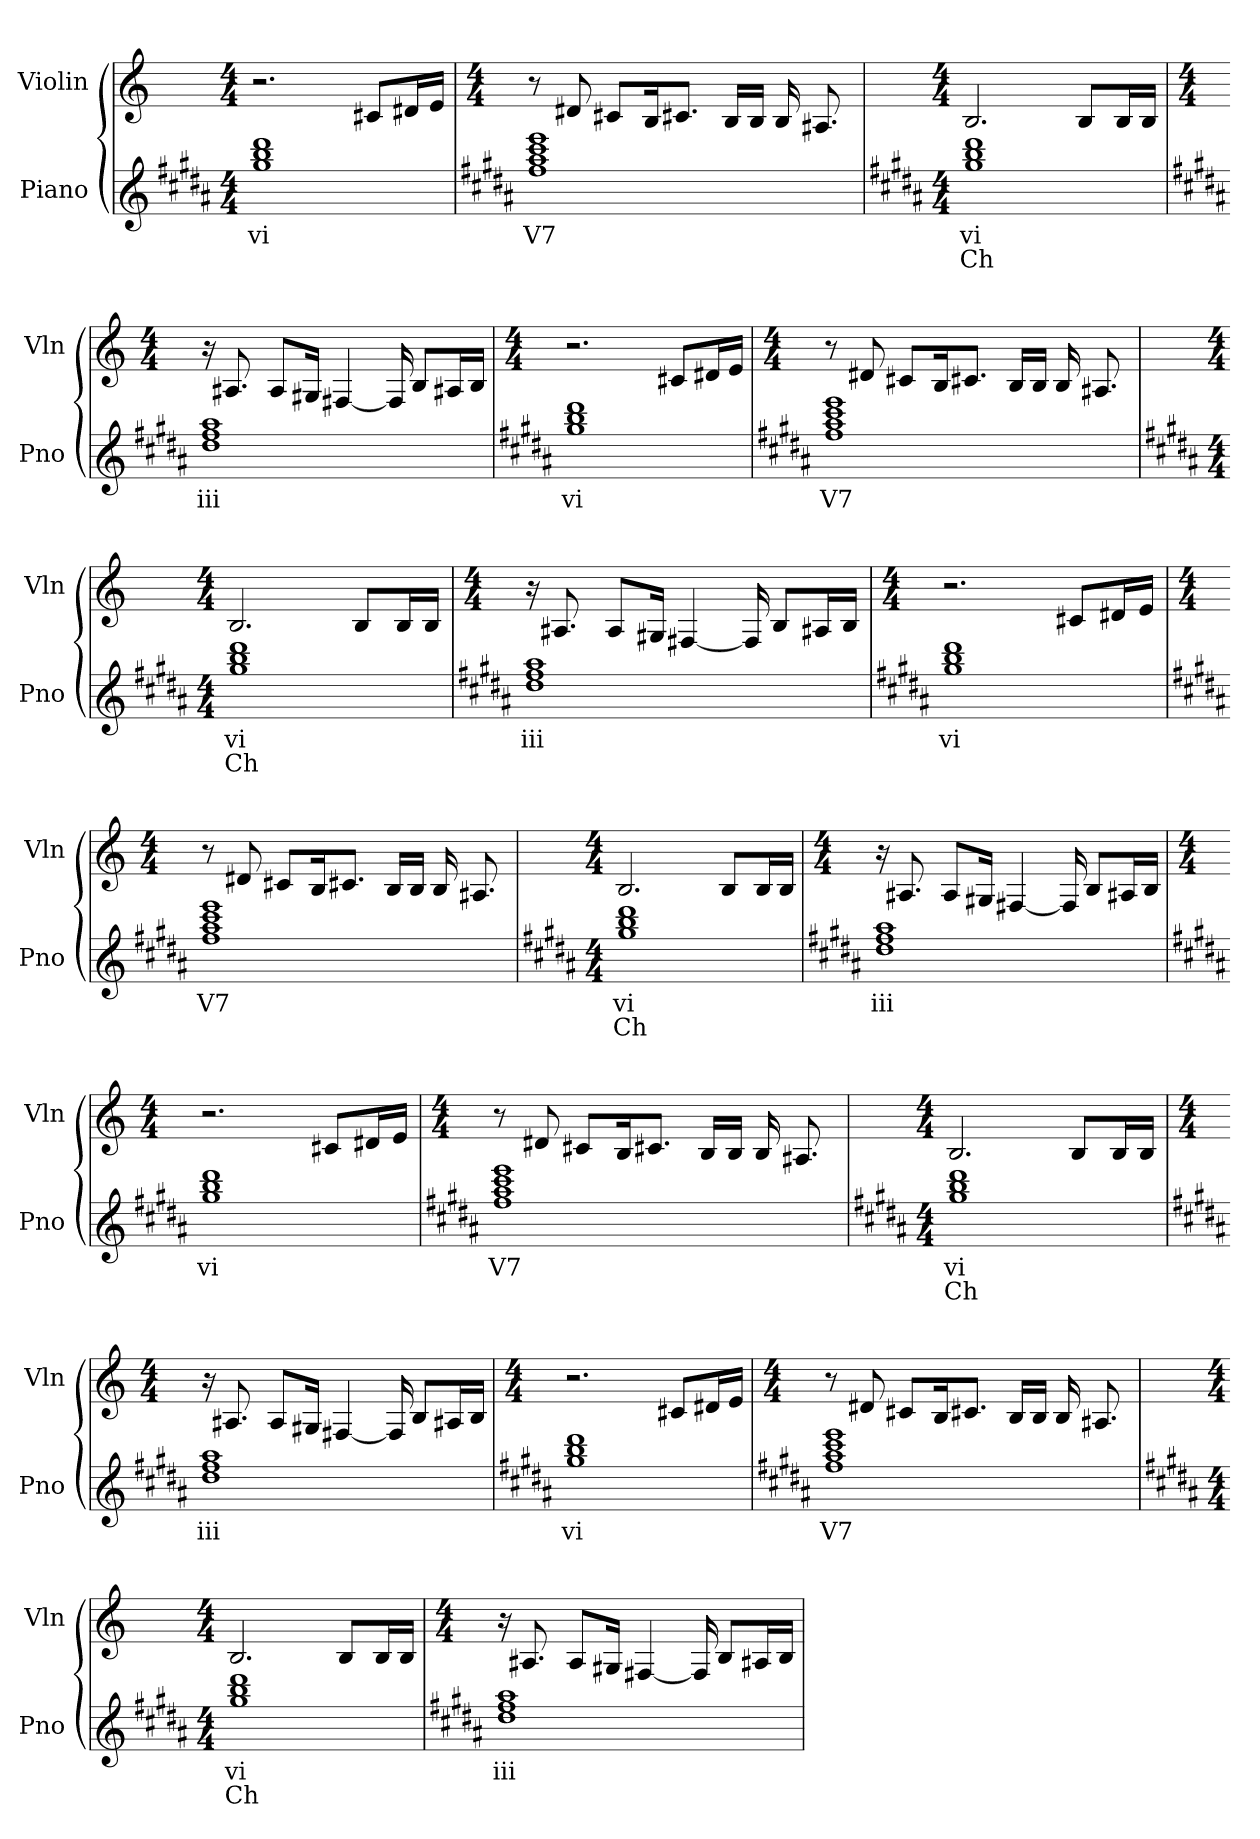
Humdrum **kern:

**kern	**text	**text	**kern
*part2	*part2	*part2	*part1
*staff2	*staff2	*staff2	*staff1
*I"Piano	*	*	*I"Violin
*I'Pno	*	*	*I'Vln
*k[f#c#g#d#a#]	*	*	*
*B:	*	*	*
*M4/4	*	*	*M4/4
=	=	=	=
1gg# 1bb 1ddd#	vi	.	2.r
.	.	.	8c#XL
.	.	.	16d#XL
.	.	.	16eJJ
=	=	=	=
*k[f#c#g#d#a#]	*	*	*
*B:	*	*	*
*	*	*	*M4/4
1ff# 1aa# 1ccc# 1eee	V7	.	8r
.	.	.	8d#X
.	.	.	8c#XL
.	.	.	16BK
.	.	.	8.c#XJ
.	.	.	16BLL
.	.	.	16BJJ
.	.	.	16BLL
.	.	.	8.A#XJ
=	=	=	=
*k[f#c#g#d#a#]	*	*	*
*B:	*	*	*
*M4/4	*	*	*M4/4
1gg# 1bb 1ddd#	vi	Ch	2.B
.	.	.	8BL
.	.	.	16BL
.	.	.	16BJJ
=	=	=	=
*k[f#c#g#d#a#]	*	*	*
*B:	*	*	*
*	*	*	*M4/4
1dd# 1ff# 1aa#	iii	.	16r
.	.	.	8.A#X
.	.	.	8A#L
.	.	.	16G#XJk
.	.	.	[4F#X
.	.	.	16F#]
.	.	.	8BL
.	.	.	16A#XL
.	.	.	16BJJ
=	=	=	=
*k[f#c#g#d#a#]	*	*	*
*B:	*	*	*
*	*	*	*M4/4
1gg# 1bb 1ddd#	vi	.	2.r
.	.	.	8c#XL
.	.	.	16d#XL
.	.	.	16eJJ
=	=	=	=
*k[f#c#g#d#a#]	*	*	*
*B:	*	*	*
*	*	*	*M4/4
1ff# 1aa# 1ccc# 1eee	V7	.	8r
.	.	.	8d#X
.	.	.	8c#XL
.	.	.	16BK
.	.	.	8.c#XJ
.	.	.	16BLL
.	.	.	16BJJ
.	.	.	16BLL
.	.	.	8.A#XJ
=	=	=	=
*k[f#c#g#d#a#]	*	*	*
*B:	*	*	*
*M4/4	*	*	*M4/4
1gg# 1bb 1ddd#	vi	Ch	2.B
.	.	.	8BL
.	.	.	16BL
.	.	.	16BJJ
=	=	=	=
*k[f#c#g#d#a#]	*	*	*
*B:	*	*	*
*	*	*	*M4/4
1dd# 1ff# 1aa#	iii	.	16r
.	.	.	8.A#X
.	.	.	8A#L
.	.	.	16G#XJk
.	.	.	[4F#X
.	.	.	16F#]
.	.	.	8BL
.	.	.	16A#XL
.	.	.	16BJJ
=	=	=	=
*k[f#c#g#d#a#]	*	*	*
*B:	*	*	*
*	*	*	*M4/4
1gg# 1bb 1ddd#	vi	.	2.r
.	.	.	8c#XL
.	.	.	16d#XL
.	.	.	16eJJ
=	=	=	=
*k[f#c#g#d#a#]	*	*	*
*B:	*	*	*
*	*	*	*M4/4
1ff# 1aa# 1ccc# 1eee	V7	.	8r
.	.	.	8d#X
.	.	.	8c#XL
.	.	.	16BK
.	.	.	8.c#XJ
.	.	.	16BLL
.	.	.	16BJJ
.	.	.	16BLL
.	.	.	8.A#XJ
=	=	=	=
*k[f#c#g#d#a#]	*	*	*
*B:	*	*	*
*M4/4	*	*	*M4/4
1gg# 1bb 1ddd#	vi	Ch	2.B
.	.	.	8BL
.	.	.	16BL
.	.	.	16BJJ
=	=	=	=
*k[f#c#g#d#a#]	*	*	*
*B:	*	*	*
*	*	*	*M4/4
1dd# 1ff# 1aa#	iii	.	16r
.	.	.	8.A#X
.	.	.	8A#L
.	.	.	16G#XJk
.	.	.	[4F#X
.	.	.	16F#]
.	.	.	8BL
.	.	.	16A#XL
.	.	.	16BJJ
=	=	=	=
*k[f#c#g#d#a#]	*	*	*
*B:	*	*	*
*	*	*	*M4/4
1gg# 1bb 1ddd#	vi	.	2.r
.	.	.	8c#XL
.	.	.	16d#XL
.	.	.	16eJJ
=	=	=	=
*k[f#c#g#d#a#]	*	*	*
*B:	*	*	*
*	*	*	*M4/4
1ff# 1aa# 1ccc# 1eee	V7	.	8r
.	.	.	8d#X
.	.	.	8c#XL
.	.	.	16BK
.	.	.	8.c#XJ
.	.	.	16BLL
.	.	.	16BJJ
.	.	.	16BLL
.	.	.	8.A#XJ
=	=	=	=
*k[f#c#g#d#a#]	*	*	*
*B:	*	*	*
*M4/4	*	*	*M4/4
1gg# 1bb 1ddd#	vi	Ch	2.B
.	.	.	8BL
.	.	.	16BL
.	.	.	16BJJ
=	=	=	=
*k[f#c#g#d#a#]	*	*	*
*B:	*	*	*
*	*	*	*M4/4
1dd# 1ff# 1aa#	iii	.	16r
.	.	.	8.A#X
.	.	.	8A#L
.	.	.	16G#XJk
.	.	.	[4F#X
.	.	.	16F#]
.	.	.	8BL
.	.	.	16A#XL
.	.	.	16BJJ
=	=	=	=
*k[f#c#g#d#a#]	*	*	*
*B:	*	*	*
*	*	*	*M4/4
1gg# 1bb 1ddd#	vi	.	2.r
.	.	.	8c#XL
.	.	.	16d#XL
.	.	.	16eJJ
=	=	=	=
*k[f#c#g#d#a#]	*	*	*
*B:	*	*	*
*	*	*	*M4/4
1ff# 1aa# 1ccc# 1eee	V7	.	8r
.	.	.	8d#X
.	.	.	8c#XL
.	.	.	16BK
.	.	.	8.c#XJ
.	.	.	16BLL
.	.	.	16BJJ
.	.	.	16BLL
.	.	.	8.A#XJ
=	=	=	=
*k[f#c#g#d#a#]	*	*	*
*B:	*	*	*
*M4/4	*	*	*M4/4
1gg# 1bb 1ddd#	vi	Ch	2.B
.	.	.	8BL
.	.	.	16BL
.	.	.	16BJJ
=	=	=	=
*k[f#c#g#d#a#]	*	*	*
*B:	*	*	*
*	*	*	*M4/4
1dd# 1ff# 1aa#	iii	.	16r
.	.	.	8.A#X
.	.	.	8A#L
.	.	.	16G#XJk
.	.	.	[4F#X
.	.	.	16F#]
.	.	.	8BL
.	.	.	16A#XL
.	.	.	16BJJ
=	=	=	=
*-	*-	*-	*-
